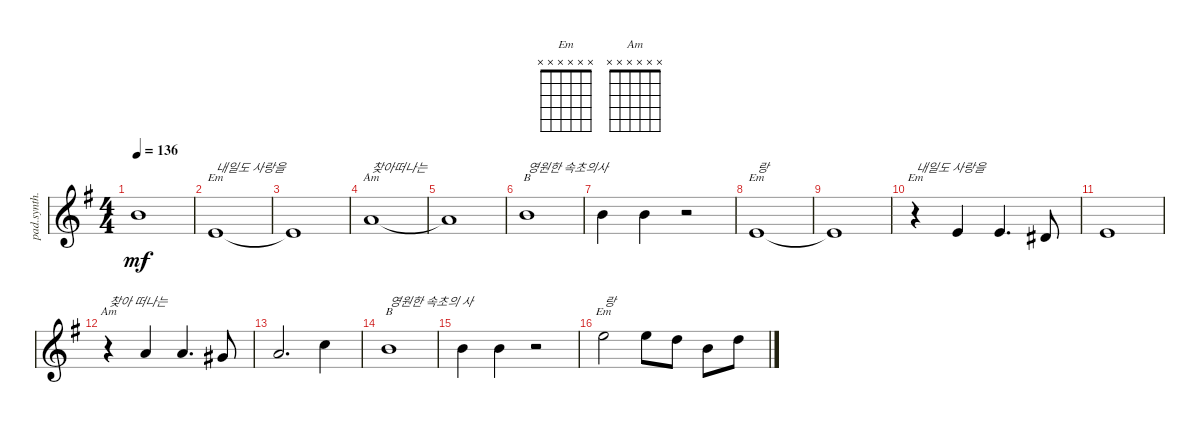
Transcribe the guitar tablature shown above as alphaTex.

\bracketExtendMode nobrackets
\track ("Keyboard - band" "pad.synth.") {instrument synthstrings1}
\staff {score}
\tuning (E4 B3 G3 D3 A2 E2)
\chord ("Em" 0 x x x x x) {showdiagram false showfingering false}
\chord ("Am" 5 x x x x x) {showdiagram false showfingering false}
\chord ("B" 7 x x x x x) {firstfret 7 showdiagram false showfingering false}
\chord ("Em" 12 x x x x x) {firstfret 12 showdiagram false showfingering false}
\chord ("Em" x x x x x x)
\chord ("Am" x x x x x x)
\ts (4 4)
\tempo 136
\clef g2
\ks eminor
7.1{t acc forcenatural}.1{dy mf} |
0.1{acc forcenatural}.1{ch "Em" txt "내일도 사랑을"} |
0.1{t acc forcenatural}.1 |
5.1{acc forcenatural}.1{ch "Am" txt "찾아떠나는"} |
5.1{t acc forcenatural}.1 |
7.1{acc forcenatural}.1{ch "B" txt "영원한 속초의사"} |
7.1{acc forcenatural}.4 7.1{acc forcenatural}.4 r.2 |
0.1{acc forcenatural}.1{ch "Em" txt "랑"} |
0.1{t acc forcenatural}.1 |
r.4{ch "Em" txt "내일도 사랑을"} 0.1{acc forcenatural}.4 0.1{acc forcenatural}.4{d} 4.2{acc #}.8 |
0.1{acc forcenatural}.1 |
r.4{ch "Am" txt "찾아 떠나는"} 5.1{acc forcenatural}.4 5.1{acc forcenatural}.4{d} 4.1{acc #}.8 |
5.1{acc forcenatural}.2{d} 8.1{acc forcenatural}.4 |
7.1{acc forcenatural}.1{ch "B" txt "영원한 속초의 사"} |
7.1{acc forcenatural}.4 7.1{acc forcenatural}.4 r.2 |
12.1{acc forcenatural}.2{ch "Em" txt "랑"} 12.1{acc forcenatural}.8 10.1{acc forcenatural}.8 7.1{acc forcenatural}.8 10.1{acc forcenatural}.8
